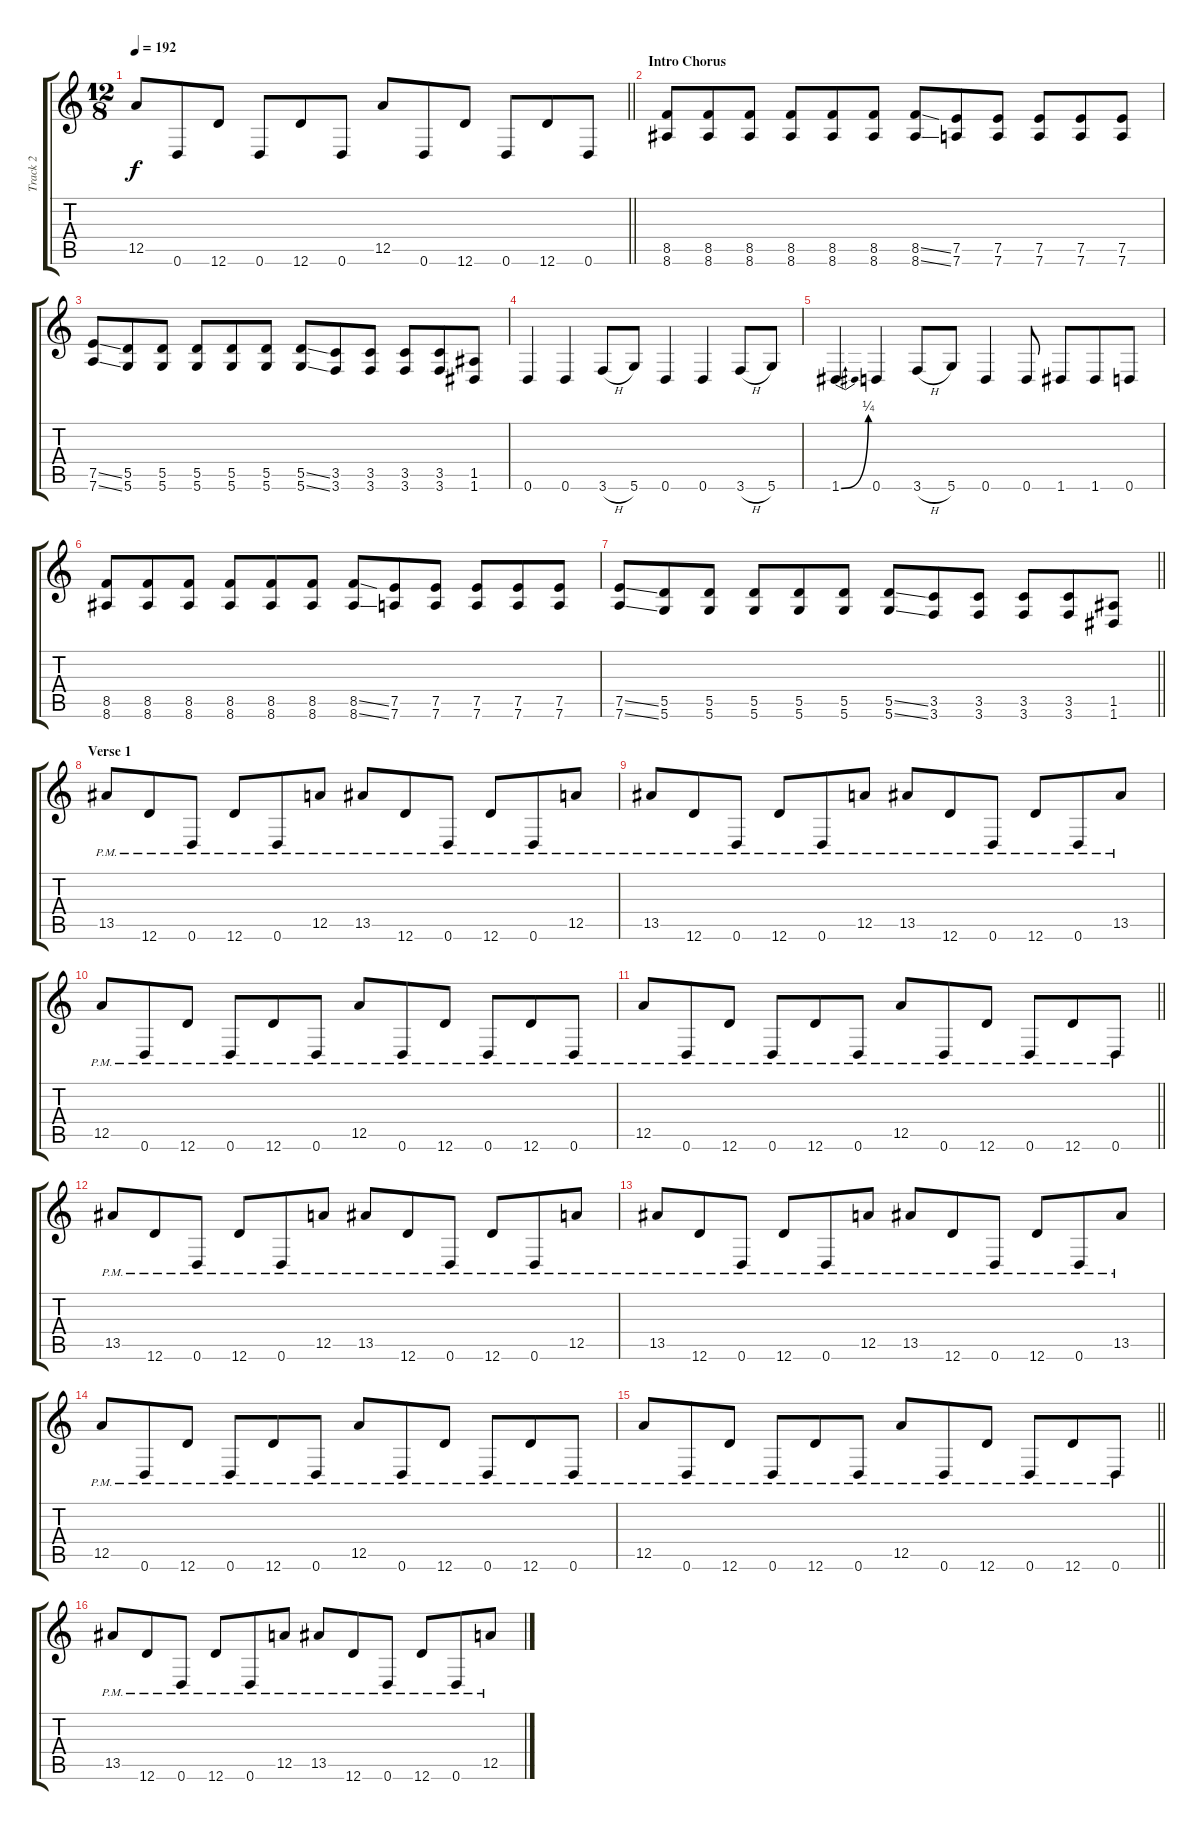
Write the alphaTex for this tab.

\track ("Track 2" "Track 2") {instrument overdrivenguitar}
\staff {score tabs}
\tuning (E4 B3 G3 D3 A2 D2) {hide}
\ts (12 8)
\tempo 192
\clef g2
\barLineRight lightlight
\ks c
12.5.8{dy f} 0.6.8 12.6.8 0.6.8 12.6.8 0.6.8 12.5.8 0.6.8 12.6.8 0.6.8 12.6.8 0.6.8 |
\section ("" "Intro Chorus")
(8.5 8.6).8 (8.5 8.6).8 (8.5 8.6).8 (8.5 8.6).8 (8.5 8.6).8 (8.5 8.6).8 (8.5{ss} 8.6{ss}).8 (7.5 7.6).8 (7.5 7.6).8 (7.5 7.6).8 (7.5 7.6).8 (7.5 7.6).8 |
(7.5{ss} 7.6{ss}).8 (5.5 5.6).8 (5.5 5.6).8 (5.5 5.6).8 (5.5 5.6).8 (5.5 5.6).8 (5.5{ss} 5.6{ss}).8 (3.5 3.6).8 (3.5 3.6).8 (3.5 3.6).8 (3.5 3.6).8 (1.5 1.6).8 |
0.6.4 0.6.4 3.6{h}.8 5.6.8 0.6.4 0.6.4 3.6{h}.8 5.6.8 |
1.6{be (bend 0 0 60 1)}.4 0.6.4 3.6{h}.8 5.6.8 0.6.4 0.6.8 1.6.8 1.6.8 0.6.8 |
(8.5 8.6).8 (8.5 8.6).8 (8.5 8.6).8 (8.5 8.6).8 (8.5 8.6).8 (8.5 8.6).8 (8.5{ss} 8.6{ss}).8 (7.5 7.6).8 (7.5 7.6).8 (7.5 7.6).8 (7.5 7.6).8 (7.5 7.6).8 |
\barLineRight lightlight
(7.5{ss} 7.6{ss}).8 (5.5 5.6).8 (5.5 5.6).8 (5.5 5.6).8 (5.5 5.6).8 (5.5 5.6).8 (5.5{ss} 5.6{ss}).8 (3.5 3.6).8 (3.5 3.6).8 (3.5 3.6).8 (3.5 3.6).8 (1.5 1.6).8 |
\section ("" "Verse 1")
13.5{pm}.8 12.6{pm}.8 0.6{pm}.8 12.6{pm}.8 0.6{pm}.8 12.5{pm}.8 13.5{pm}.8 12.6{pm}.8 0.6{pm}.8 12.6{pm}.8 0.6{pm}.8 12.5{pm}.8 |
13.5{pm}.8 12.6{pm}.8 0.6{pm}.8 12.6{pm}.8 0.6{pm}.8 12.5{pm}.8 13.5{pm}.8 12.6{pm}.8 0.6{pm}.8 12.6{pm}.8 0.6{pm}.8 13.5{pm}.8 |
12.5{pm}.8 0.6{pm}.8 12.6{pm}.8 0.6{pm}.8 12.6{pm}.8 0.6{pm}.8 12.5{pm}.8 0.6{pm}.8 12.6{pm}.8 0.6{pm}.8 12.6{pm}.8 0.6{pm}.8 |
\barLineRight lightlight
12.5{pm}.8 0.6{pm}.8 12.6{pm}.8 0.6{pm}.8 12.6{pm}.8 0.6{pm}.8 12.5{pm}.8 0.6{pm}.8 12.6{pm}.8 0.6{pm}.8 12.6{pm}.8 0.6{pm}.8 |
13.5{pm}.8 12.6{pm}.8 0.6{pm}.8 12.6{pm}.8 0.6{pm}.8 12.5{pm}.8 13.5{pm}.8 12.6{pm}.8 0.6{pm}.8 12.6{pm}.8 0.6{pm}.8 12.5{pm}.8 |
13.5{pm}.8 12.6{pm}.8 0.6{pm}.8 12.6{pm}.8 0.6{pm}.8 12.5{pm}.8 13.5{pm}.8 12.6{pm}.8 0.6{pm}.8 12.6{pm}.8 0.6{pm}.8 13.5{pm}.8 |
12.5{pm}.8 0.6{pm}.8 12.6{pm}.8 0.6{pm}.8 12.6{pm}.8 0.6{pm}.8 12.5{pm}.8 0.6{pm}.8 12.6{pm}.8 0.6{pm}.8 12.6{pm}.8 0.6{pm}.8 |
\barLineRight lightlight
12.5{pm}.8 0.6{pm}.8 12.6{pm}.8 0.6{pm}.8 12.6{pm}.8 0.6{pm}.8 12.5{pm}.8 0.6{pm}.8 12.6{pm}.8 0.6{pm}.8 12.6{pm}.8 0.6{pm}.8 |
13.5{pm}.8 12.6{pm}.8 0.6{pm}.8 12.6{pm}.8 0.6{pm}.8 12.5{pm}.8 13.5{pm}.8 12.6{pm}.8 0.6{pm}.8 12.6{pm}.8 0.6{pm}.8 12.5{pm}.8
